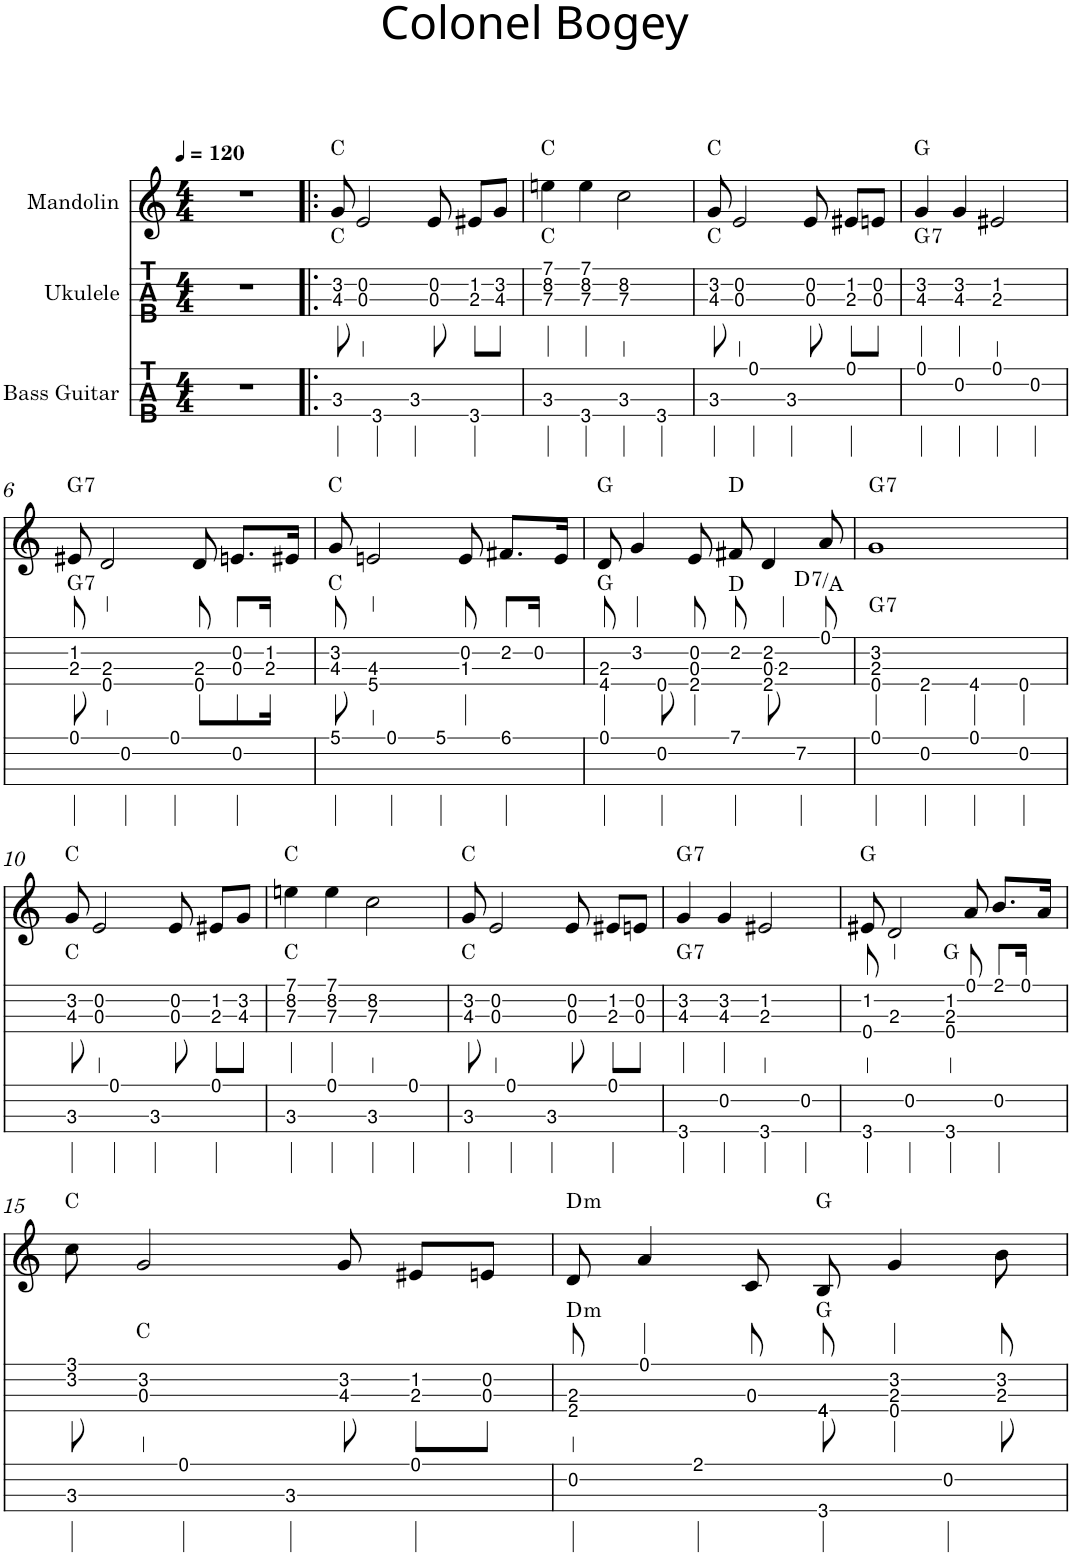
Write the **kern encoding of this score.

**kern	**kern	**harte	**kern	**harte
*part3	*part2	*part2	*part1	*part1
*staff3	*staff2	*	*staff1	*
*I"Bass Guitar	*I"Ukulele	*	*I"Mandolin	*
*	*	*	*I'Mdln	*
*stria4	*stria4	*	*	*
*	*	*	*clefG2	*
*k[]	*k[]	*	*k[]	*
*M4/4	*M4/4	*	*M4/4	*
*MM120	*MM120	*	*MM120	*
=1	=1	=1	=1	=1
1r	1r	.	1r	.
=2!|:	=2!|:	=2!|:	=2!|:	=2!|:
4CC\	8e\ 8g\	C:maj	8g/	C:maj
.	2c\ 2e\	.	2e/	.
4GGG\	.	.	.	.
4CC\	.	.	.	.
.	8c\ 8e\	.	8e/	.
4GGG\	8d\ 8e#\L	.	8e#X/L	.
.	8e\ 8g\J	.	8g/J	.
=3	=3	=3	=3	=3
4CC\	4g\ 4cc\ 4ee\	C:maj	4een\	C:maj
4GGG\	4g\ 4cc\ 4ee\	.	4ee\	.
4CC\	2g\ 2cc\	.	2cc\	.
4GGG\	.	.	.	.
=4	=4	=4	=4	=4
4CC\	8e\ 8g\	C:maj	8g/	C:maj
.	2c\ 2e\	.	2e/	.
4GG\	.	.	.	.
4CC\	.	.	.	.
.	8c\ 8e\	.	8e/	.
4GG\	8d\ 8e#\L	.	8e#X/L	.
.	8c\ 8e\J	.	8en/J	.
=5	=5	=5	=5	=5
!	!	!LO:H:kt=7	!	!
4GG\	4e\ 4g\	G:7	4g/	G:maj
4DD\	4e\ 4g\	.	4g/	.
4GG\	2d\ 2e#\	.	2e#X/	.
4DD\	.	.	.	.
!!LO:LB:g=z
=6	=6	=6	=6	=6
*	*^	*	*	*
!	!	!	!LO:H:kt=7	!	!LO:H:kt=7
4GG\	8e#/	8d\	G:7	8e#X/	G:7
.	2d/	2G\	.	2d/	.
4DD\	.	.	.	.	.
4GG\	.	.	.	.	.
.	8d/	8G\L	.	8d/	.
4DD\	8e/L	8c\	.	8.en/L	.
.	16e#/Jk	16d\Jk	.	.	.
.	16ryy	16ryy	.	16e#X/Jk	.
=7	=7	=7	=7	=7	=7
4C\	8g/	8e\	C:maj	8g/	C:maj
.	2e/	2c\	.	2en/	.
4GG\	.	.	.	.	.
4C\	.	.	.	.	.
.	8e/	4c#\	.	8e/	.
4C#\	8f#/L	.	.	8.f#X/L	.
.	16e/Jk	8ryy	.	.	.
.	16ryy	.	.	16e/Jk	.
=8	=8	=8	=8	=8	=8
4GG\	8d/	4B\	G:maj	8d/	G:maj
.	4g/	.	.	4g/	.
4DD\	.	8G\	.	.	.
.	8e/	4A\ 4c\	.	8e/	.
4D\	8f#/	.	D:maj	8f#X/	D:maj
.	4d/	8A\ 8c\ 8f#\	.	4d/	.
!	!	!	!LO:H:kt=7	!	!
4AA\	.	4ryy	D:7/5	.	.
.	8a/	.	.	8a/	.
=9	=9	=9	=9	=9	=9
!	!	!	!LO:H:kt=7	!	!LO:H:kt=7
4GG\	1g	4G\ 4d\	G:7	1g	G:7
4DD\	.	4A\	.	.	.
4GG\	.	4B\	.	.	.
4DD\	.	4G\	.	.	.
*	*v	*v	*	*	*
!!LO:LB:g=z
=10	=10	=10	=10	=10
4CC\	8e\ 8g\	C:maj	8g/	C:maj
.	2c\ 2e\	.	2e/	.
4GG\	.	.	.	.
4CC\	.	.	.	.
.	8c\ 8e\	.	8e/	.
4GG\	8d\ 8e#\L	.	8e#X/L	.
.	8e\ 8g\J	.	8g/J	.
=11	=11	=11	=11	=11
4CC\	4g\ 4cc\ 4ee\	C:maj	4een\	C:maj
4GG\	4g\ 4cc\ 4ee\	.	4ee\	.
4CC\	2g\ 2cc\	.	2cc\	.
4GG\	.	.	.	.
=12	=12	=12	=12	=12
4CC\	8e\ 8g\	C:maj	8g/	C:maj
.	2c\ 2e\	.	2e/	.
4GG\	.	.	.	.
4CC\	.	.	.	.
.	8c\ 8e\	.	8e/	.
4GG\	8d\ 8e#\L	.	8e#X/L	.
.	8c\ 8e\J	.	8en/J	.
=13	=13	=13	=13	=13
!	!	!LO:H:kt=7	!	!LO:H:kt=7
4GGG\	4e\ 4g\	G:7	4g/	G:7
4DD\	4e\ 4g\	.	4g/	.
4GGG\	2d\ 2e#\	.	2e#X/	.
4DD\	.	.	.	.
=14	=14	=14	=14	=14
*	*^	*	*	*
4GGG\	8e#/	2G\	.	8e#X/	G:maj
.	2d/	.	.	2d/	.
4DD\	.	.	.	.	.
4GGG\	.	2G\ 2d\ 2f\	G:maj	.	.
.	8a/	.	.	8a/	.
4DD\	8b/L	.	.	8.b/L	.
.	16a/Jk	.	.	.	.
.	16ryy	.	.	16a/Jk	.
*	*v	*v	*	*	*
!!LO:LB:g=z
=15	=15	=15	=15	=15
4CC\	8g\ 8cc\	.	8cc\	C:maj
.	2c\ 2g\	C:maj	2g/	.
4GG\	.	.	.	.
4CC\	.	.	.	.
.	8e\ 8g\	.	8g/	.
4GG\	8d\ 8e#\L	.	8e#X/L	.
.	8c\ 8e\J	.	8en/J	.
=16	=16	=16	=16	=16
*	*^	*	*	*
!	!	!	!LO:H:kt=m	!	!LO:H:kt=m
4DD\	8d/	2A\	D:min	8d/	D:min
.	4a/	.	.	4a/	.
4AA\	.	.	.	.	.
.	8c/	.	.	8c/	.
4GGG\	8B/	8B\	G:maj	8B/	G:maj
.	4g/	4G\ 4d\	.	4g/	.
4DD\	.	.	.	.	.
.	8g/	8d\	.	8b\	.
*	*v	*v	*	*	*
=	=	=	=	=
*-	*-	*-	*-	*-
